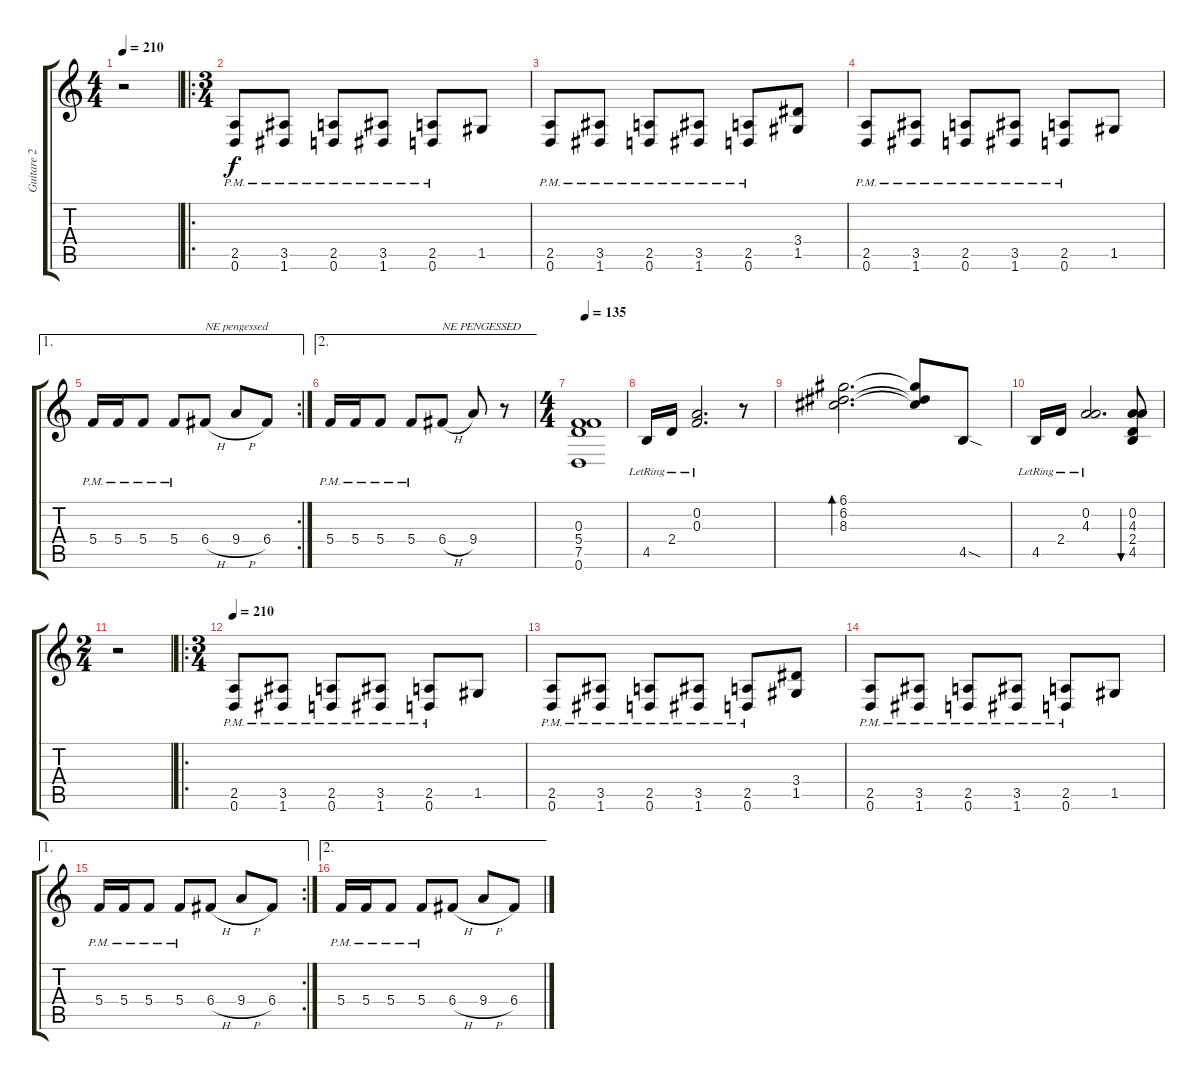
\track ("Guitare 2" "Guitare 2") {instrument distortionguitar}
\staff {score tabs}
\tuning (D4 A3 F3 C3 G2 D2) {hide}
\ts (4 4)
\tempo 210
\clef g2
\ks c
r.2{dy f} |
\ro
\ts (3 4)
(2.5{pm} 0.6{pm}).8 (3.5{pm} 1.6{pm}).8 (2.5{pm} 0.6{pm}).8 (3.5{pm} 1.6{pm}).8 (2.5{pm} 0.6{pm}).8 1.5.8 |
(2.5{pm} 0.6{pm}).8 (3.5{pm} 1.6{pm}).8 (2.5{pm} 0.6{pm}).8 (3.5{pm} 1.6{pm}).8 (2.5{pm} 0.6{pm}).8 (3.4 1.5).8 |
(2.5{pm} 0.6{pm}).8 (3.5{pm} 1.6{pm}).8 (2.5{pm} 0.6{pm}).8 (3.5{pm} 1.6{pm}).8 (2.5{pm} 0.6{pm}).8 1.5.8 |
\ae 1
\rc 2
5.4{pm}.16 5.4{pm}.16 5.4{pm}.8 5.4{pm}.8 6.4{h}.8{txt "NE pengessed"} 9.4{h}.8 6.4.8 |
\ae 2
5.4{pm}.16 5.4{pm}.16 5.4{pm}.8 5.4{pm}.8 6.4{h}.8{txt "NE PENGESSED"} 9.4.8 r.8 |
\ts (4 4)
\tempo 135
(0.3 5.4 7.5 0.6).1 |
4.5{lr}.16 2.4{lr}.16 (0.2{lr} 0.3{lr}).2{d} r.8 |
(6.1 6.2 8.3).2{d bd 30} (6.1{t} 6.2{t} 8.3{t}).8 4.5{sod}.8 |
4.5{lr}.16 2.4{lr}.16 (0.2{lr} 4.3{lr}).2{d} (0.2 4.3 2.4 4.5).8{bu 30} |
\ts (2 4)
r.2 |
\ro
\ts (3 4)
\tempo 210
(2.5{pm} 0.6{pm}).8 (3.5{pm} 1.6{pm}).8 (2.5{pm} 0.6{pm}).8 (3.5{pm} 1.6{pm}).8 (2.5{pm} 0.6{pm}).8 1.5.8 |
(2.5{pm} 0.6{pm}).8 (3.5{pm} 1.6{pm}).8 (2.5{pm} 0.6{pm}).8 (3.5{pm} 1.6{pm}).8 (2.5{pm} 0.6{pm}).8 (3.4 1.5).8 |
(2.5{pm} 0.6{pm}).8 (3.5{pm} 1.6{pm}).8 (2.5{pm} 0.6{pm}).8 (3.5{pm} 1.6{pm}).8 (2.5{pm} 0.6{pm}).8 1.5.8 |
\ae 1
\rc 2
5.4{pm}.16 5.4{pm}.16 5.4{pm}.8 5.4{pm}.8 6.4{h}.8 9.4{h}.8 6.4.8 |
\ae 2
5.4{pm}.16 5.4{pm}.16 5.4{pm}.8 5.4{pm}.8 6.4{h}.8 9.4{h}.8 6.4.8
